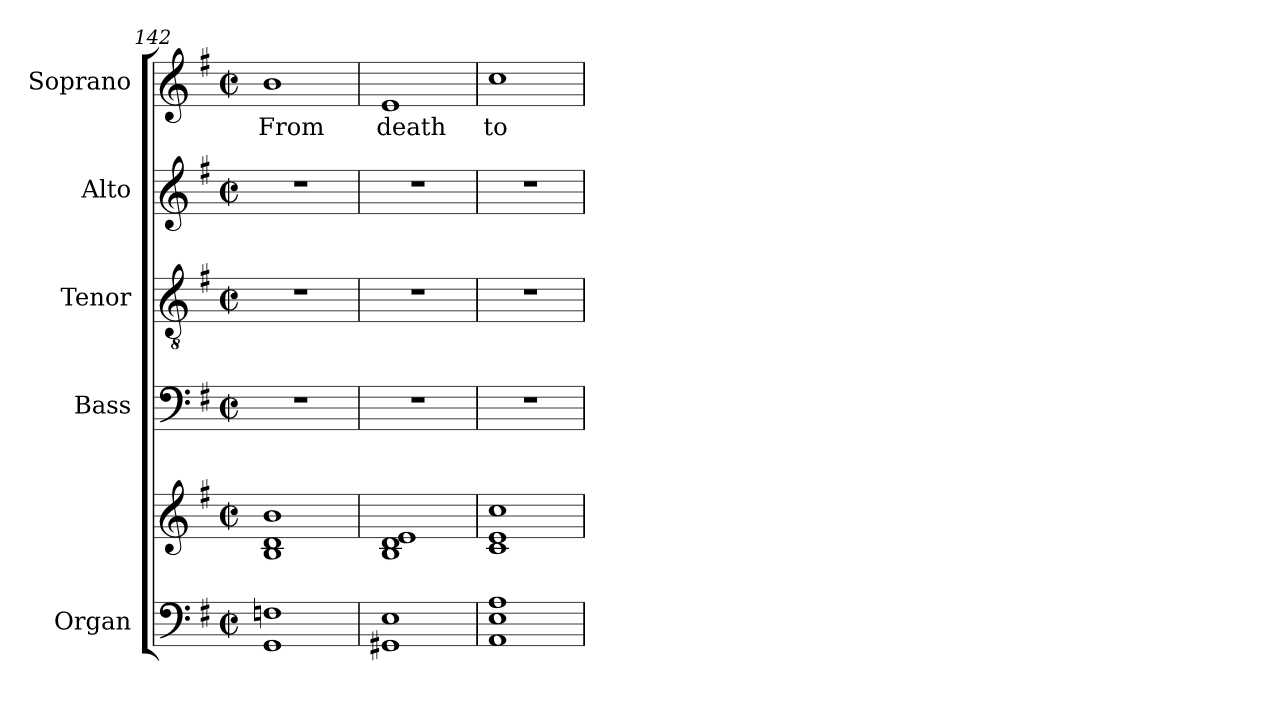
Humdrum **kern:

**kern	**kern	**kern	**kern	**kern	**kern	**text
*part5	*part5	*part4	*part3	*part2	*part1	*part1
*staff6	*staff5	*staff4	*staff3	*staff2	*staff1	*staff1
*I"Organ	*	*I"Bass	*I"Tenor	*I"Alto	*I"Soprano	*
*	*	*I'B	*I'T	*I'A	*I'S	*
*clefF4	*clefG2	*clefF4	*clefGv2	*clefG2	*clefG2	*
*k[f#]	*k[f#]	*k[f#]	*k[f#]	*k[f#]	*k[f#]	*
*G:	*G:	*G:	*G:	*G:	*G:	*
*M2/2	*M2/2	*M2/2	*M2/2	*M2/2	*M2/2	*
*met(c|)	*met(c|)	*met(c|)	*met(c|)	*met(c|)	*met(c|)	*
=142	=142	=142	=142	=142	=142	=142
*^	*^	*	*	*	*	*
!	!	!	!	!	!	!	!	!LO:LY:b
1Fn/	1GG\	1B/ 1d/ 1b/	1ryy	1r	1r	1r	1b	From
=143	=143	=143	=143	=143	=143	=143	=143	=143
!	!	!	!	!	!	!	!	!LO:LY:b
1E/	1GG#X\	1B/ 1d/ 1e/	1ryy	1r	1r	1r	1e	death
=144	=144	=144	=144	=144	=144	=144	=144	=144
!	!	!	!	!	!	!	!	!LO:LY:b
*	*	*v	*v	*	*	*	*	*
1AA/ 1E/ 1A/	1ryy	1c/ 1e/ 1cc/	1r	1r	1r	1cc	to
*v	*v	*	*	*	*	*	*
=	=	=	=	=	=	=
*-	*-	*-	*-	*-	*-	*-
